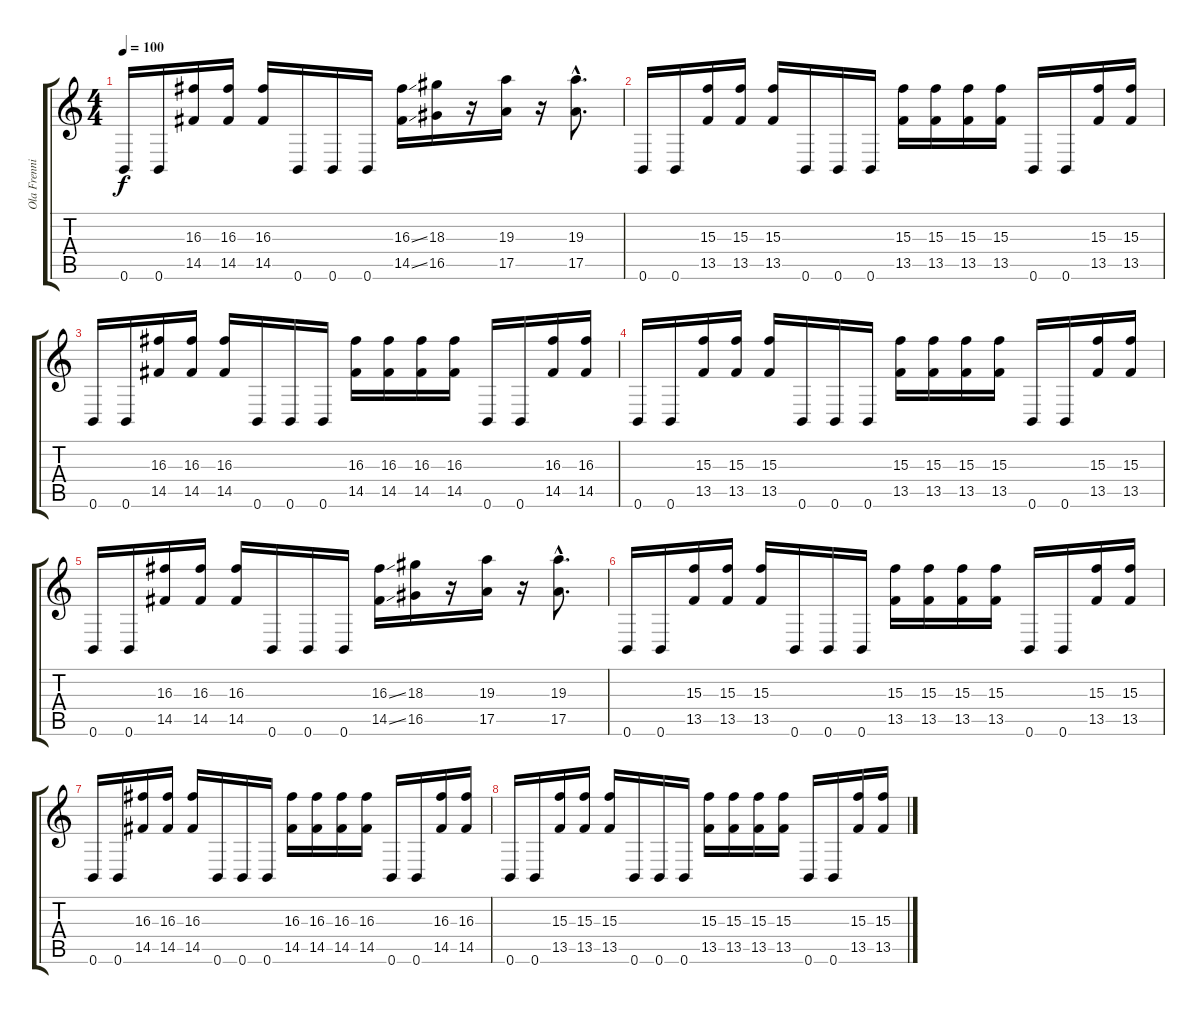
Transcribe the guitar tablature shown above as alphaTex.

\track ("Ola Frenning" "Ola Frenni") {instrument overdrivenguitar}
\staff {score tabs}
\tuning (B3 Gb3 D3 A2 E2 B1) {hide}
\ts (4 4)
\tempo 100
\clef g2
\ks c
0.6.16{dy f} 0.6.16 (16.3 14.5).16 (16.3 14.5).16 (16.3 14.5).16 0.6.16 0.6.16 0.6.16 (16.3{ss} 14.5{ss}).16 (18.3 16.5).16 r.16 (19.3 17.5).16 r.16 (19.3{hac} 17.5{hac}).8{d} |
0.6.16 0.6.16 (15.3 13.5).16 (15.3 13.5).16 (15.3 13.5).16 0.6.16 0.6.16 0.6.16 (15.3 13.5).16 (15.3 13.5).16 (15.3 13.5).16 (15.3 13.5).16 0.6.16 0.6.16 (15.3 13.5).16 (15.3 13.5).16 |
0.6.16 0.6.16 (16.3 14.5).16 (16.3 14.5).16 (16.3 14.5).16 0.6.16 0.6.16 0.6.16 (16.3 14.5).16 (16.3 14.5).16 (16.3 14.5).16 (16.3 14.5).16 0.6.16 0.6.16 (16.3 14.5).16 (16.3 14.5).16 |
0.6.16 0.6.16 (15.3 13.5).16 (15.3 13.5).16 (15.3 13.5).16 0.6.16 0.6.16 0.6.16 (15.3 13.5).16 (15.3 13.5).16 (15.3 13.5).16 (15.3 13.5).16 0.6.16 0.6.16 (15.3 13.5).16 (15.3 13.5).16 |
0.6.16 0.6.16 (16.3 14.5).16 (16.3 14.5).16 (16.3 14.5).16 0.6.16 0.6.16 0.6.16 (16.3{ss} 14.5{ss}).16 (18.3 16.5).16 r.16 (19.3 17.5).16 r.16 (19.3{hac} 17.5{hac}).8{d} |
0.6.16 0.6.16 (15.3 13.5).16 (15.3 13.5).16 (15.3 13.5).16 0.6.16 0.6.16 0.6.16 (15.3 13.5).16 (15.3 13.5).16 (15.3 13.5).16 (15.3 13.5).16 0.6.16 0.6.16 (15.3 13.5).16 (15.3 13.5).16 |
0.6.16 0.6.16 (16.3 14.5).16 (16.3 14.5).16 (16.3 14.5).16 0.6.16 0.6.16 0.6.16 (16.3 14.5).16 (16.3 14.5).16 (16.3 14.5).16 (16.3 14.5).16 0.6.16 0.6.16 (16.3 14.5).16 (16.3 14.5).16 |
0.6.16 0.6.16 (15.3 13.5).16 (15.3 13.5).16 (15.3 13.5).16 0.6.16 0.6.16 0.6.16 (15.3 13.5).16 (15.3 13.5).16 (15.3 13.5).16 (15.3 13.5).16 0.6.16 0.6.16 (15.3 13.5).16 (15.3 13.5).16
